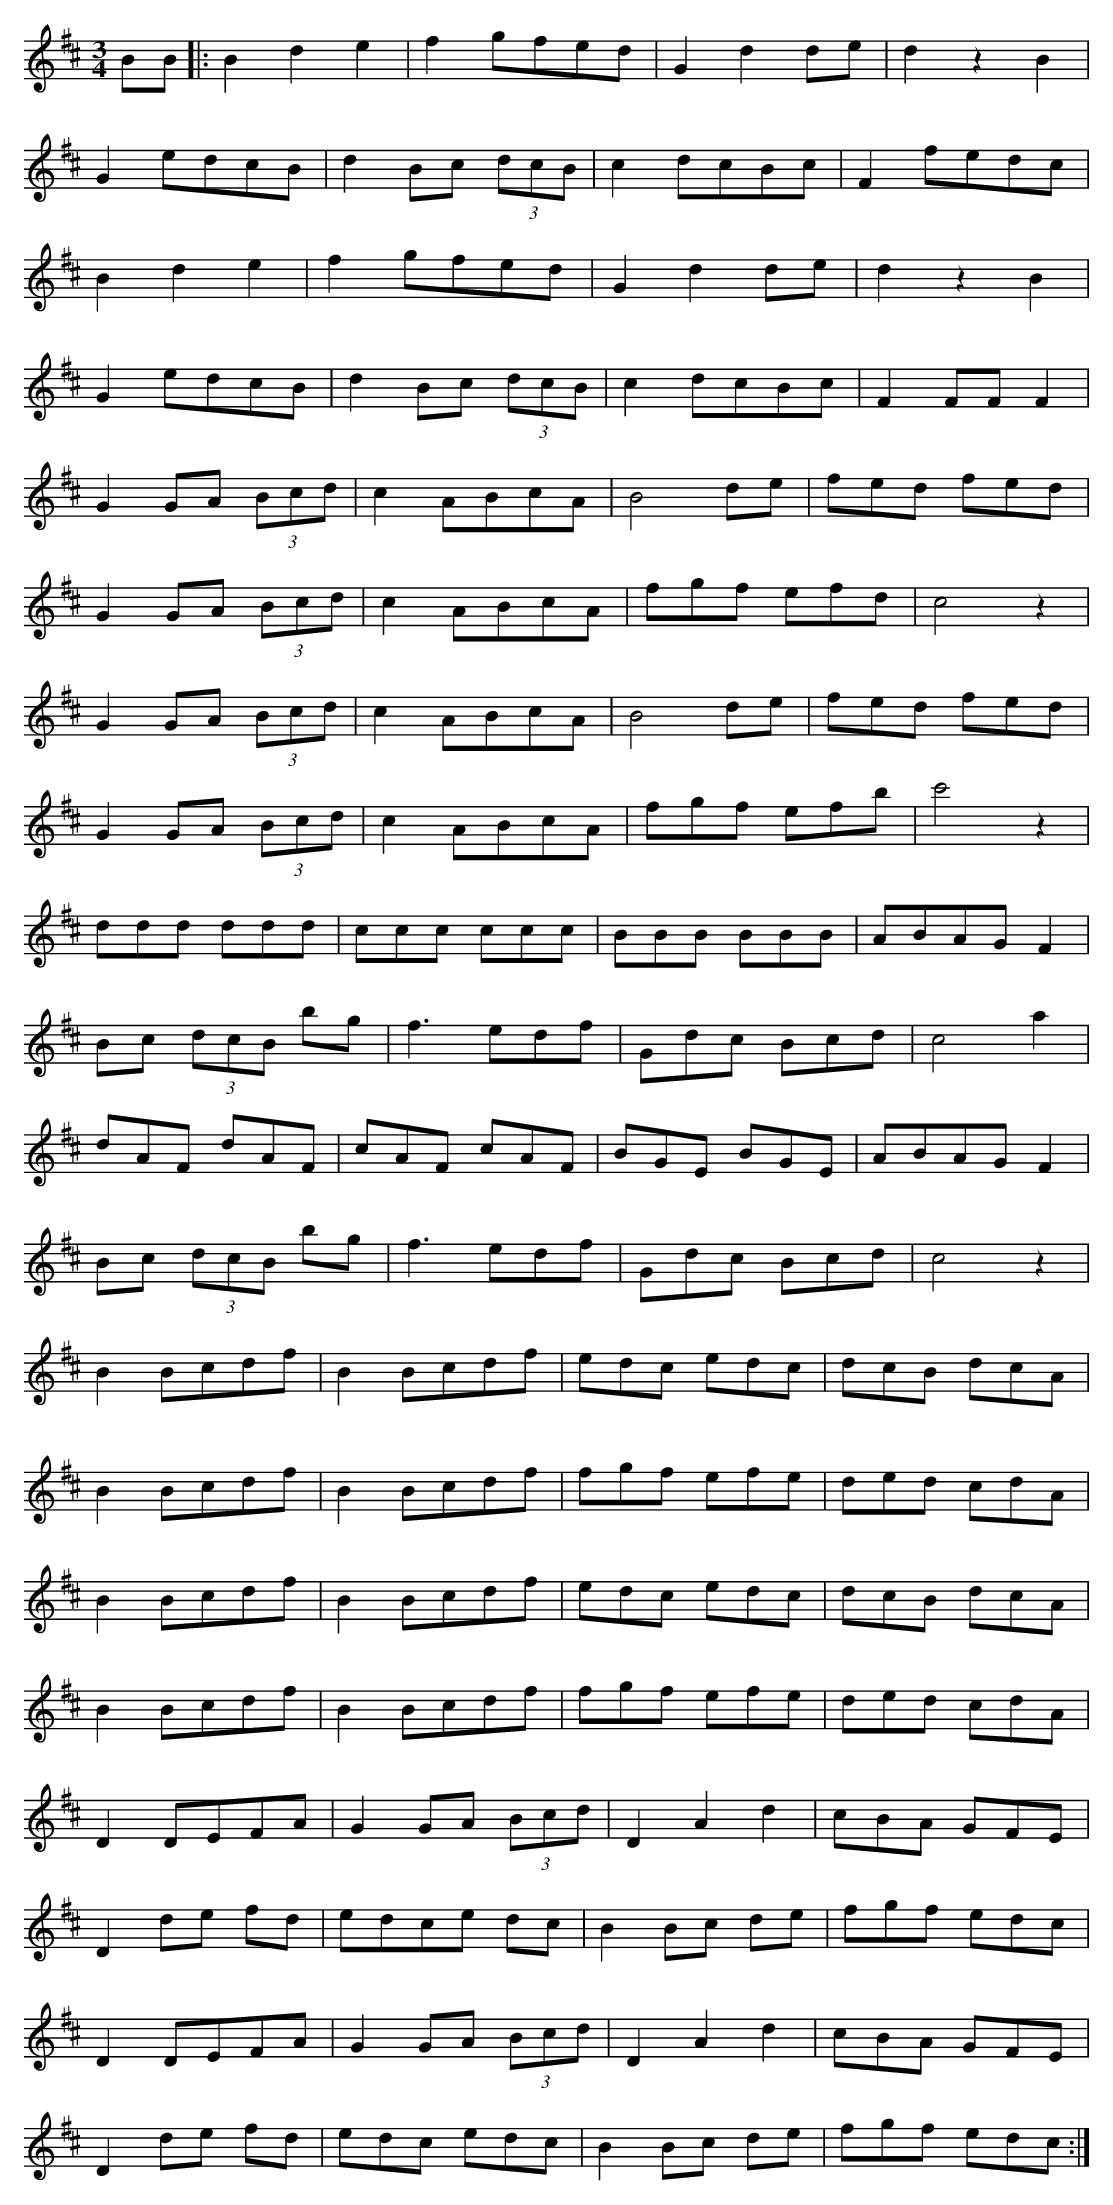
X:1
M:3/4
K:D
BB|:B2 d2 e2|f2 gfed|G2 d2 de|d2 z2 B2|
G2 edcB|d2 Bc (3dcB|c2 dcBc|F2 fedc|
B2 d2 e2|f2 gfed|G2 d2 de|d2 z2 B2|
G2 edcB|d2 Bc (3dcB|c2 dcBc|F2 FFF2|
G2 GA (3Bcd|c2ABcA|B4 de|fed fed|
G2 GA (3Bcd|c2ABcA|fgf efd|c4 z2|
G2GA (3Bcd|c2ABcA|B4 de|fed fed|
G2GA (3Bcd|c2 ABcA|fgf efb|c'4 z2|
ddd ddd|ccc ccc|BBB BBB|ABAG F2|
Bc (3dcB bg|f3 edf|Gdc Bcd|c4 a2|
dAF dAF|cAF cAF|BGE BGE|ABAG F2|
Bc (3dcB bg|f3 edf|Gdc Bcd|c4 z2|
B2 Bcdf|B2 Bcdf|edc edc|dcB dcA|
B2Bcdf|B2Bcdf|fgf efe|ded cdA|
B2Bcdf|B2Bcdf|edc edc|dcB dcA|
B2Bcdf|B2Bcdf|fgf efe|ded cdA|
D2 DEFA|G2GA (3Bcd|D2 A2 d2|cBA GFE|
D2 de fd|edce dc|B2 Bc de|fgf edc|
D2DEFA|G2GA (3Bcd|D2 A2 d2|cBA GFE|
D2 de fd|edc edc|B2 Bc de|fgf edc:|
